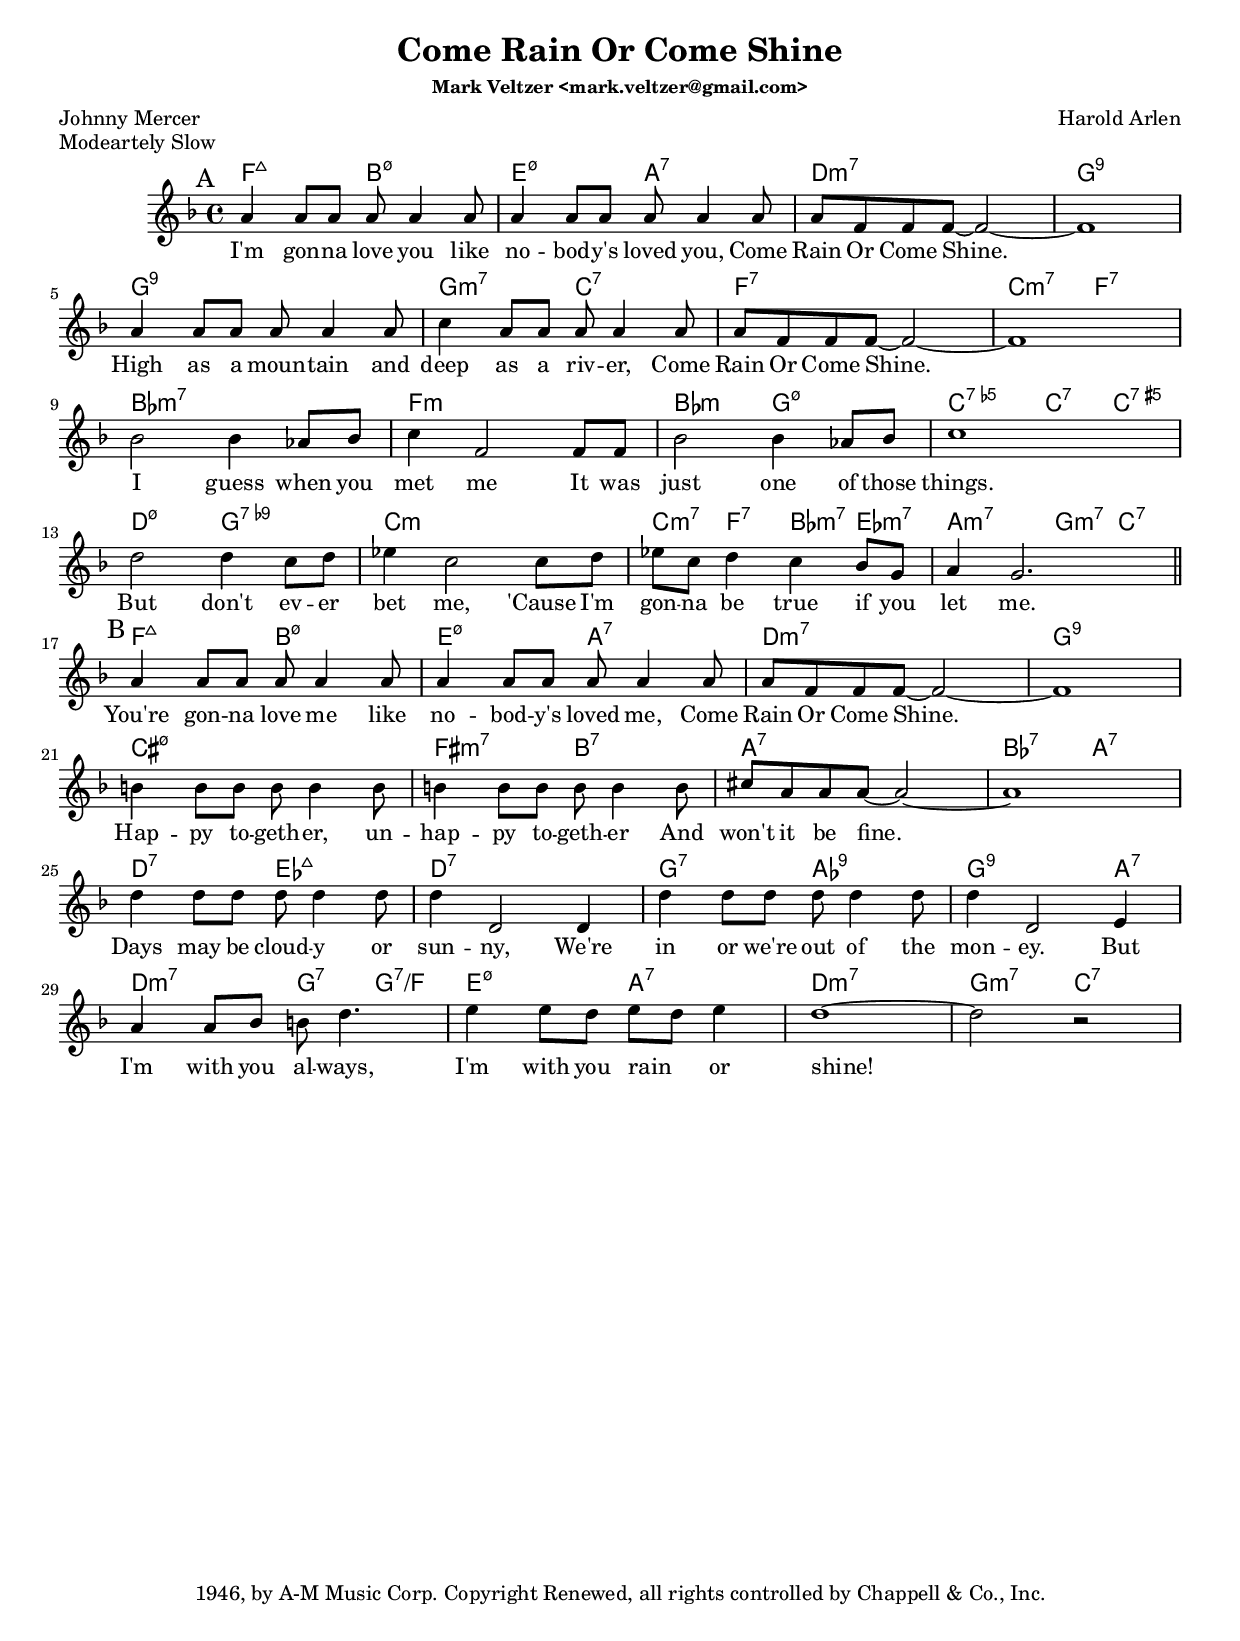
\include "src/include/common.lyi"
\header {
	title="Come Rain Or Come Shine"
	subtitle=""
	composer="Harold Arlen"
	poet="Johnny Mercer"
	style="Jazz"
	piece="Modeartely Slow"
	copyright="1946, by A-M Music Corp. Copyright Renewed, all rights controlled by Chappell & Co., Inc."

	completion="5"
}

%{
	TODO:
	Enter Amits chords for this as an alternative...
%}

\score {
<<
\chords {
	\set chordChanges = ##t
%% from the fake book
	\mark "A"
	f2:maj7 b2:m7.5- | e2:m7.5- a2:7 | d1:m7 | g1:7.9 | \break
	g1:7.9 | g2:m7 c2:7 | f1:7 | c2:m7 f2:7 | \break

	bes1:m7 | f1:m | bes2:m g2:m7.5- | c2:7.5- c4:7.5 c4:7.5+ | \break
	d2:m7.5- g2:7.9- | c1:m | c4:m7 f4:7 bes4:m7 ees4:m7 | a2:m7 g4:m7 c4:7 \bar "||" \break

	\mark "B"
	f2:maj7 b2:m7.5- | e2:m7.5- a2:7 | d1:m7 | g1:7.9 | \break
	cis1:m7.5- | fis2:m7 b2:7 | a1:7 | bes2:7 a2:7 | \break

	d2:7 ees2:maj7 | d1:7 | g2:7 aes2:7.9 | g2.:7.9 a4:7 | \break
	d2:m7 g4:7 g4:7/f | e2:m7.5- a2:7 | d1:m7 | g2:m7 c2:7 | \break
}

\new Voice="melody" \relative f' {
	\time 4/4
	\key f \major
	a4 a8 a8 a8 a4 a8 | a4 a8 a8 a8 a4 a8 | a8 f f f ~ f2 ~ | f1 |
	a4 a8 a8 a8 a4 a8 | c4 a8 a8 a8 a4 a8 | a8 f f f ~ f2 ~ | f1 |

	bes2 bes4 aes8 bes8 | c4 f,2 f8 f8 | bes2 bes4 aes8 bes8 | c1 |
	d2 d4 c8 d8 | ees4 c2 c8 d8 | ees8 c8 d4 c4 bes8 g8 | a4 g2. |

	a4 a8 a8 a8 a4 a8 | a4 a8 a8 a8 a4 a8 | a8 f f f ~ f2 ~ | f1 |
	b4 b8 b8 b8 b4 b8 | b4 b8 b8 b8 b4 b8 | cis8 a8 a8 a8 ~ a2 ~ | a1 | 

	d4 d8 d8 d8 d4 d8 | d4 d,2 d4 | d'4 d8 d8 d8 d4 d8 | d4 d,2 e4 |
	a4 a8 bes8 b8 d4. | e4 e8 d8 e8 d8 e4 | d1 ~ | d2 r2 |
}
\new Lyrics \lyricsto "melody" {
	I'm gon -- na love you like no -- bod -- y's loved you,
	Come Rain Or Come Shine.
	High as a moun -- tain and deep as a riv -- er,
	Come Rain Or Come Shine.

	I guess when you met me
	It was just one of those things.
	But don't ev -- er bet me,
	'Cause I'm gon -- na be true if you let me.

	You're gon -- na love me like no -- bod -- y's loved me,
	Come Rain Or Come Shine.
	Hap -- py to -- geth -- er, un -- hap -- py to -- geth -- er
	And won't it be fine.

	Days may be cloud -- y or sun -- ny,
	We're in or we're out of the mon -- ey.
	But I'm with you al -- ways,
	I'm with you rain _ or shine!
}
>>
	\midi {
		\context {
			\Score
			tempoWholesPerMinute = #(ly:make-moment 100 4)
		}
	}
	\layout {}
}
